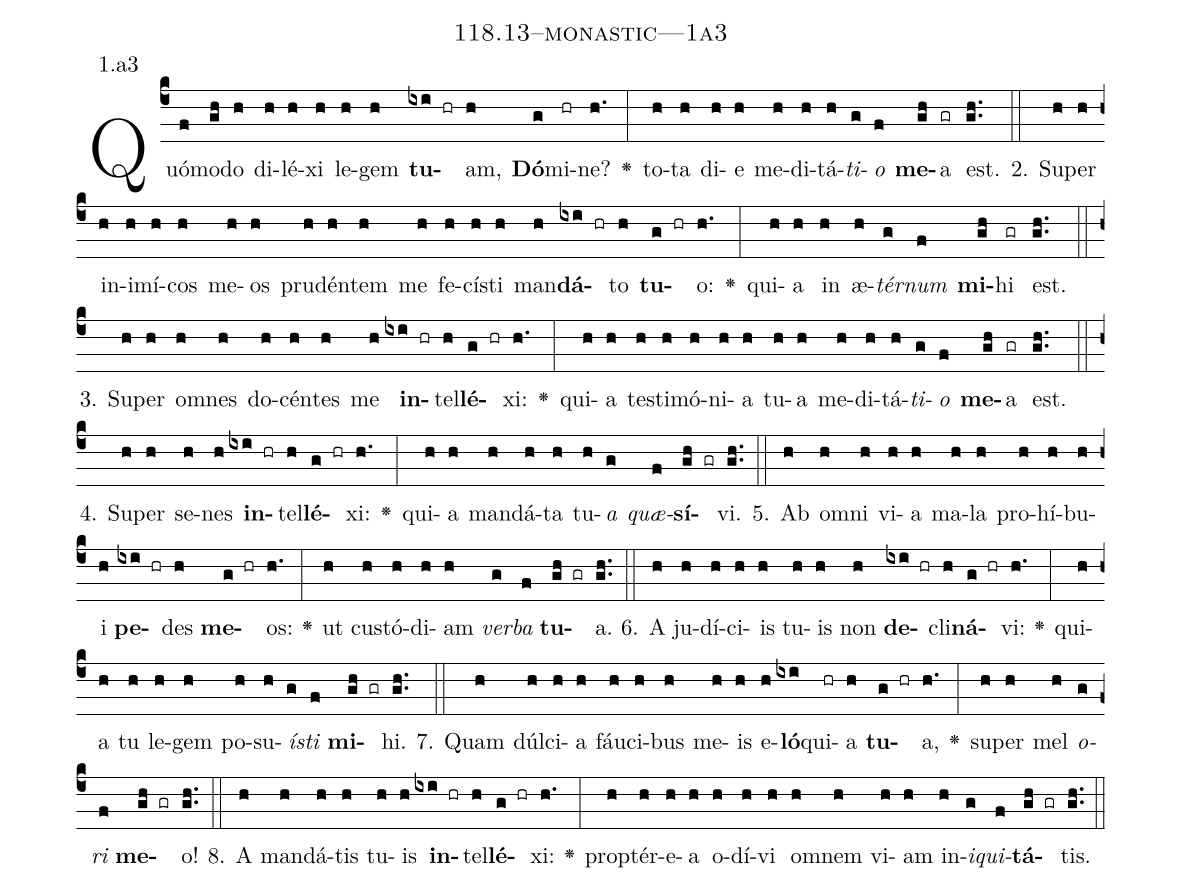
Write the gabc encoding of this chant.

name: 118.13--monastic---1a3;
annotation: 1.a3;
%%
(c4)Quó(f)mo(gh)do(h) di(h)lé(h)xi(h) le(h)gem(h) <b>tu</b>(ixi hr)am,(h) <b>Dó</b>(g)mi(hr)ne?(h.) <v>\greheightstar</v>(:) to(h)ta(h) di(h)e(h) me(h)di(h)tá(h)<i>ti</i>(g)<i>o</i>(f) <b>me</b>(gh)a(gr) est.(gh..) (::)
2. Su(h)per(h) in(h)i(h)mí(h)cos(h) me(h)os(h) pru(h)dén(h)tem(h) me(h) fe(h)cís(h)ti(h) man(h)<b>dá</b>(ixi hr)to(h) <b>tu</b>(g hr)o:(h.) <v>\greheightstar</v>(:) qui(h)a(h) in(h) æ(h)<i>tér</i>(g)<i>num</i>(f) <b>mi</b>(gh)hi(gr) est.(gh..) (::)
3. Su(h)per(h) om(h)nes(h) do(h)cén(h)tes(h) me(h) <b>in</b>(ixi hr)tel(h)<b>lé</b>(g hr)xi:(h.) <v>\greheightstar</v>(:) qui(h)a(h) tes(h)ti(h)mó(h)ni(h)a(h) tu(h)a(h) me(h)di(h)tá(h)<i>ti</i>(g)<i>o</i>(f) <b>me</b>(gh)a(gr) est.(gh..) (::)
4. Su(h)per(h) se(h)nes(h) <b>in</b>(ixi hr)tel(h)<b>lé</b>(g hr)xi:(h.) <v>\greheightstar</v>(:) qui(h)a(h) man(h)dá(h)ta(h) tu(h)<i>a</i>(g) <i>quæ</i>(f)<b>sí</b>(gh gr)vi.(gh..) (::)
5. Ab(h) om(h)ni(h) vi(h)a(h) ma(h)la(h) pro(h)hí(h)bu(h)i(h) <b>pe</b>(ixi hr)des(h) <b>me</b>(g hr)os:(h.) <v>\greheightstar</v>(:) ut(h) cus(h)tó(h)di(h)am(h) <i>ver</i>(g)<i>ba</i>(f) <b>tu</b>(gh gr)a.(gh..) (::)
6. A(h) ju(h)dí(h)ci(h)is(h) tu(h)is(h) non(h) <b>de</b>(ixi hr)cli(h)<b>ná</b>(g hr)vi:(h.) <v>\greheightstar</v>(:) qui(h)a(h) tu(h) le(h)gem(h) po(h)su(h)<i>ís</i>(g)<i>ti</i>(f) <b>mi</b>(gh gr)hi.(gh..) (::)
7. Quam(h) dúl(h)ci(h)a(h) fáu(h)ci(h)bus(h) me(h)is(h) e(h)<b>ló</b>(ixi)qui(hr)a(h) <b>tu</b>(g hr)a,(h.) <v>\greheightstar</v>(:) su(h)per(h) mel(h) <i>o</i>(g)<i>ri</i>(f) <b>me</b>(gh gr)o!(gh..) (::)
8. A(h) man(h)dá(h)tis(h) tu(h)is(h) <b>in</b>(ixi hr)tel(h)<b>lé</b>(g hr)xi:(h.) <v>\greheightstar</v>(:) prop(h)tér(h)e(h)a(h) o(h)dí(h)vi(h) om(h)nem(h) vi(h)am(h) in(h)<i>i</i>(g)<i>qui</i>(f)<b>tá</b>(gh gr)tis.(gh..) (::)
